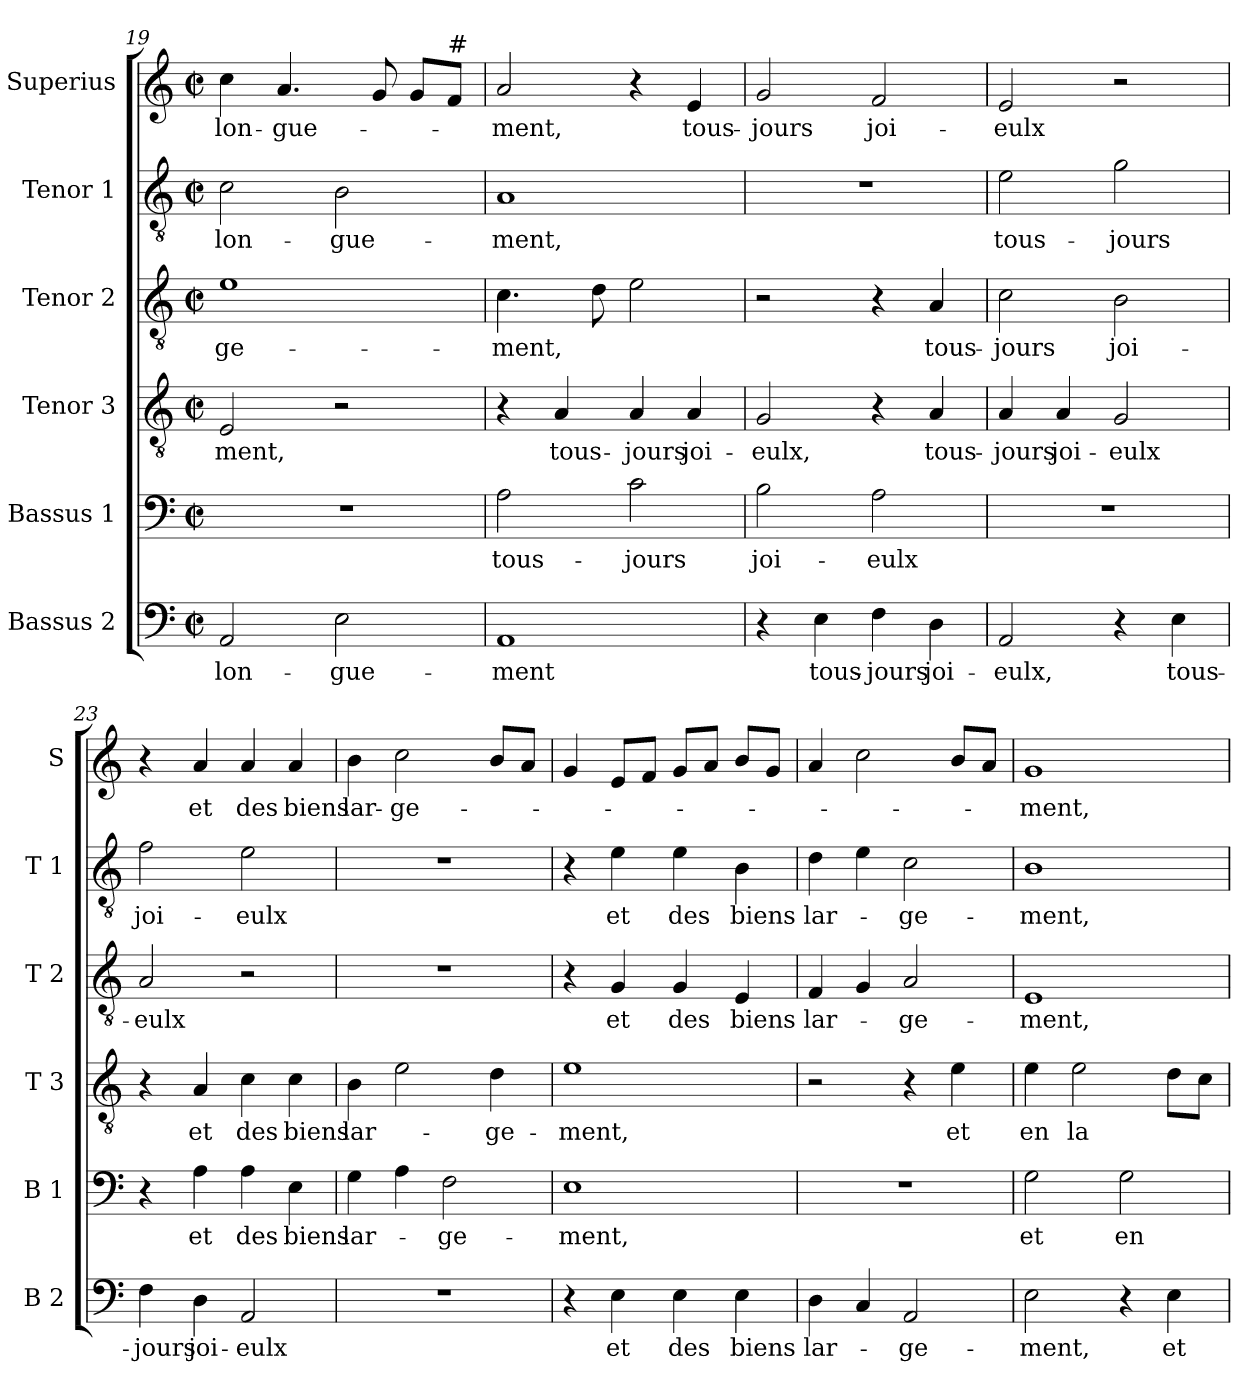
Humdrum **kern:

**kern	**text	**kern	**text	**kern	**text	**kern	**text	**kern	**text	**kern	**text
*part6	*part6	*part5	*part5	*part4	*part4	*part3	*part3	*part2	*part2	*part1	*part1
*staff6	*staff6	*staff5	*staff5	*staff4	*staff4	*staff3	*staff3	*staff2	*staff2	*staff1	*staff1
*I"Bassus 2	*	*I"Bassus 1	*	*I"Tenor 3	*	*I"Tenor 2	*	*I"Tenor 1	*	*I"Superius	*
*I'B 2	*	*I'B 1	*	*I'T 3	*	*I'T 2	*	*I'T 1	*	*I'S	*
*clefF4	*	*clefF4	*	*clefGv2	*	*clefGv2	*	*clefGv2	*	*clefG2	*
*k[]	*	*k[]	*	*k[]	*	*k[]	*	*k[]	*	*k[]	*
*C:	*	*C:	*	*C:	*	*C:	*	*C:	*	*C:	*
*M2/2	*	*M2/2	*	*M2/2	*	*M2/2	*	*M2/2	*	*M2/2	*
*met(c|)	*	*met(c|)	*	*met(c|)	*	*met(c|)	*	*met(c|)	*	*met(c|)	*
=19	=19	=19	=19	=19	=19	=19	=19	=19	=19	=19	=19
2AA/	lon-	1r	.	2E/	-ment,	1e	-ge-	2c\	lon-	4cc\	lon-
.	.	.	.	.	.	.	.	.	.	4.a/	-gue-
2E\	-gue-	.	.	2r	.	.	.	2B\	-gue-	.	.
.	.	.	.	.	.	.	.	.	.	8g/	.
.	.	.	.	.	.	.	.	.	.	8g/L	.
!	!	!	!	!	!	!	!	!	!	!LO:TX:a:t=#	!
.	.	.	.	.	.	.	.	.	.	8f/J	.
=20	=20	=20	=20	=20	=20	=20	=20	=20	=20	=20	=20
1AA	-ment	2A\	tous-	4r	.	4.c\	-ment,	1A	-ment,	2a/	-ment,
.	.	.	.	4A/	tous-	.	.	.	.	.	.
.	.	.	.	.	.	8d\	.	.	.	.	.
.	.	2c\	-jours	4A/	-jours	2e\	.	.	.	4r	.
.	.	.	.	4A/	joi-	.	.	.	.	4e/	tous-
=21	=21	=21	=21	=21	=21	=21	=21	=21	=21	=21	=21
4r	.	2B\	joi-	2G/	-eulx,	2r	.	1r	.	2g/	-jours
4E\	tous-	.	.	.	.	.	.	.	.	.	.
4F\	-jours	2A\	-eulx	4r	.	4r	.	.	.	2f/	joi-
4D\	joi-	.	.	4A/	tous-	4A/	tous-	.	.	.	.
!!LO:PB:g=z
=22	=22	=22	=22	=22	=22	=22	=22	=22	=22	=22	=22
2AA/	-eulx,	1r	.	4A/	-jours	2c\	-jours	2e\	tous-	2e/	-eulx
.	.	.	.	4A/	joi-	.	.	.	.	.	.
4r	.	.	.	2G/	-eulx	2B\	joi-	2g\	-jours	2r	.
4E\	tous-	.	.	.	.	.	.	.	.	.	.
=23	=23	=23	=23	=23	=23	=23	=23	=23	=23	=23	=23
4F\	-jours	4r	.	4r	.	2A/	-eulx	2f\	joi-	4r	.
4D\	joi-	4A\	et	4A/	et	.	.	.	.	4a/	et
2AA/	-eulx	4A\	des	4c\	des	2r	.	2e\	-eulx	4a/	des
.	.	4E\	biens	4c\	biens	.	.	.	.	4a/	biens
=24	=24	=24	=24	=24	=24	=24	=24	=24	=24	=24	=24
1r	.	4G\	lar-	4B\	lar-	1r	.	1r	.	4b\	lar-
.	.	4A\	.	2e\	.	.	.	.	.	2cc\	-ge-
.	.	2F\	-ge-	.	.	.	.	.	.	.	.
.	.	.	.	4d\	-ge-	.	.	.	.	8b/L	.
.	.	.	.	.	.	.	.	.	.	8a/J	.
=25	=25	=25	=25	=25	=25	=25	=25	=25	=25	=25	=25
4r	.	1E	-ment,	1e	-ment,	4r	.	4r	.	4g/	.
4E\	et	.	.	.	.	4G/	et	4e\	et	8e/L	.
.	.	.	.	.	.	.	.	.	.	8f/J	.
4E\	des	.	.	.	.	4G/	des	4e\	des	8g/L	.
.	.	.	.	.	.	.	.	.	.	8a/J	.
4E\	biens	.	.	.	.	4E/	biens	4B\	biens	8b/L	.
.	.	.	.	.	.	.	.	.	.	8g/J	.
=26	=26	=26	=26	=26	=26	=26	=26	=26	=26	=26	=26
4D\	lar-	1r	.	2r	.	4F/	lar-	4d\	lar-	4a/	.
4C/	.	.	.	.	.	4G/	.	4e\	.	2cc\	.
2AA/	-ge-	.	.	4r	.	2A/	-ge-	2c\	-ge-	.	.
.	.	.	.	4e\	et	.	.	.	.	8b/L	.
.	.	.	.	.	.	.	.	.	.	8a/J	.
=27	=27	=27	=27	=27	=27	=27	=27	=27	=27	=27	=27
2E\	-ment,	2G\	et	4e\	en	1E	-ment,	1B	-ment,	1g	-ment,
.	.	.	.	2e\	la	.	.	.	.	.	.
4r	.	2G\	en	.	.	.	.	.	.	.	.
4E\	et	.	.	8d\L	.	.	.	.	.	.	.
.	.	.	.	8c\J	.	.	.	.	.	.	.
=	=	=	=	=	=	=	=	=	=	=	=
*-	*-	*-	*-	*-	*-	*-	*-	*-	*-	*-	*-
